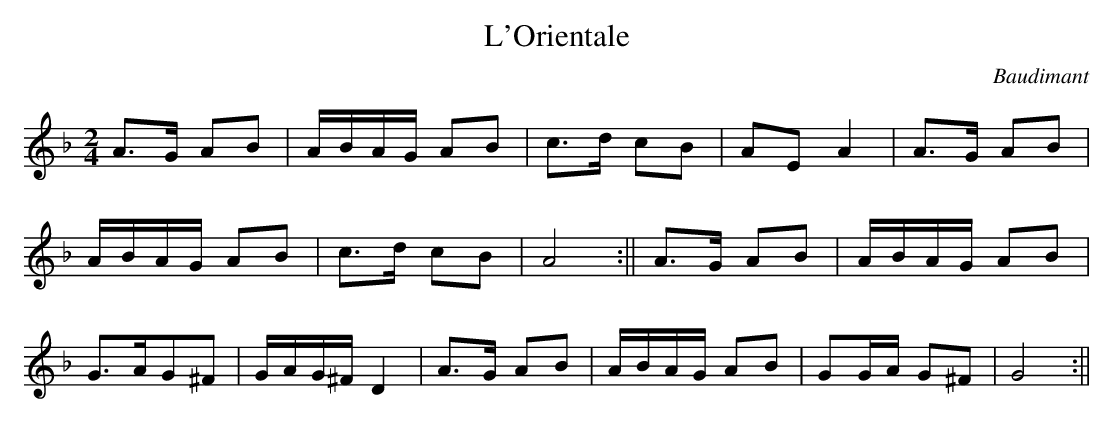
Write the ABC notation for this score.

X:1
T:L'Orientale
M:2/4
L:1/16
C:Baudimant
K:G dorian
A3G A2B2|ABAG A2B2|c3d c2B2|A2E2 A4|A3G A2B2|!
ABAG A2B2|c3d c2B2|A8:||A3G A2B2|ABAG A2B2|!
G3AG2^F2|GAG^F D4|A3G A2B2|ABAG A2B2|G2GA G2^F2|G8:||
